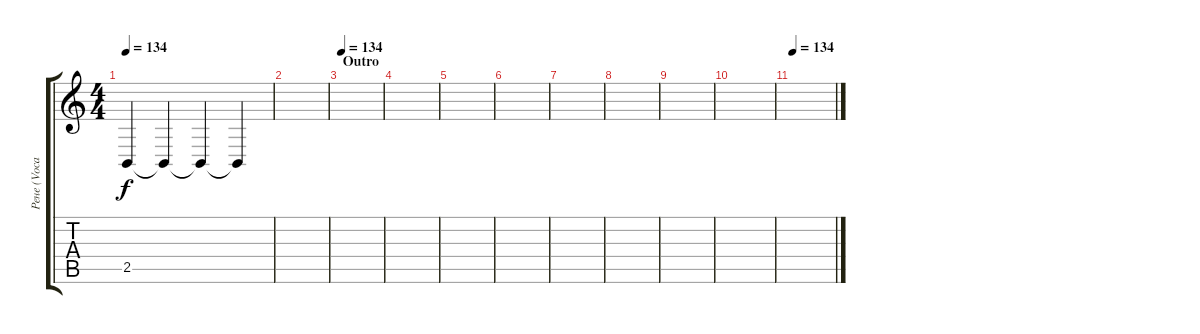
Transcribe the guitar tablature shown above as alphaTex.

\track ("Рене (Vocal)" "Рене (Voca") {instrument lead6voice}
\staff {score tabs}
\tuning (E4 B3 G3 D3 A2 E2) {hide}
\ts (4 4)
\tempo 134
\clef g2
\ks c
2.5.4{dy f} 2.5{t}.4 2.5{t}.4 2.5{t}.4 |
|
\section ("" "Outro")
\tempo 134
|
|
|
|
|
|
|
|
\tempo 134
